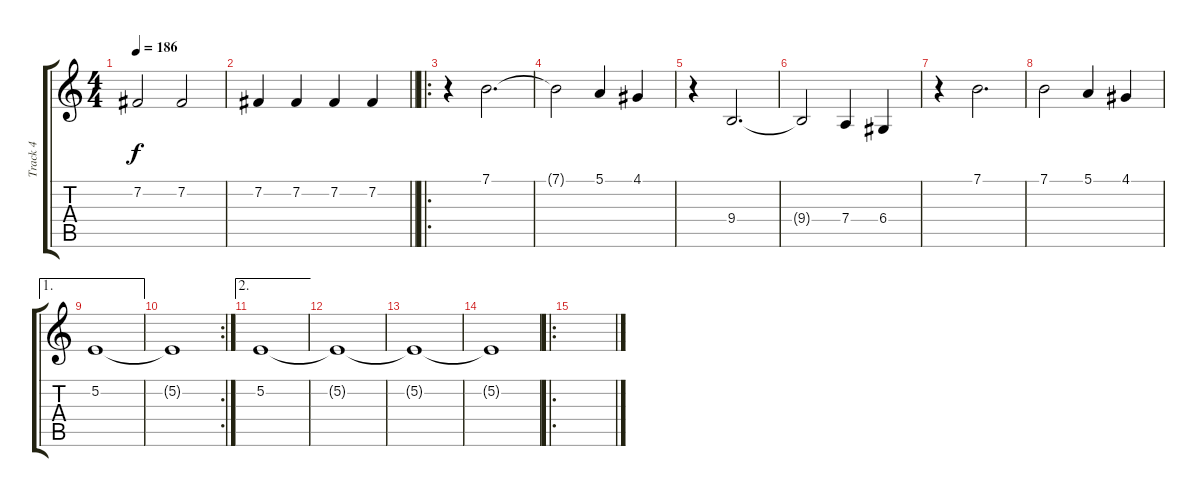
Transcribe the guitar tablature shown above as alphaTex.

\track ("Track 4" "Track 4") {instrument trombone}
\staff {score tabs}
\tuning (E4 B3 G3 D3 A2 E2) {hide}
\ts (4 4)
\tempo 186
\clef g2
\ks c
7.2.2{dy f} 7.2.2 |
\barLineRight lightlight
7.2.4 7.2.4 7.2.4 7.2.4 |
\ro
r.4 7.1.2{d} |
7.1{t}.2 5.1.4 4.1.4 |
r.4 9.4.2{d} |
9.4{t}.2 7.4.4 6.4.4 |
r.4 7.1.2{d} |
7.1.2 5.1.4 4.1.4 |
\ae 1
5.2.1 |
\rc 2
5.2{t}.1 |
\ae 2
5.2.1 |
5.2{t}.1 |
5.2{t}.1 |
5.2{t}.1 |
\ro
